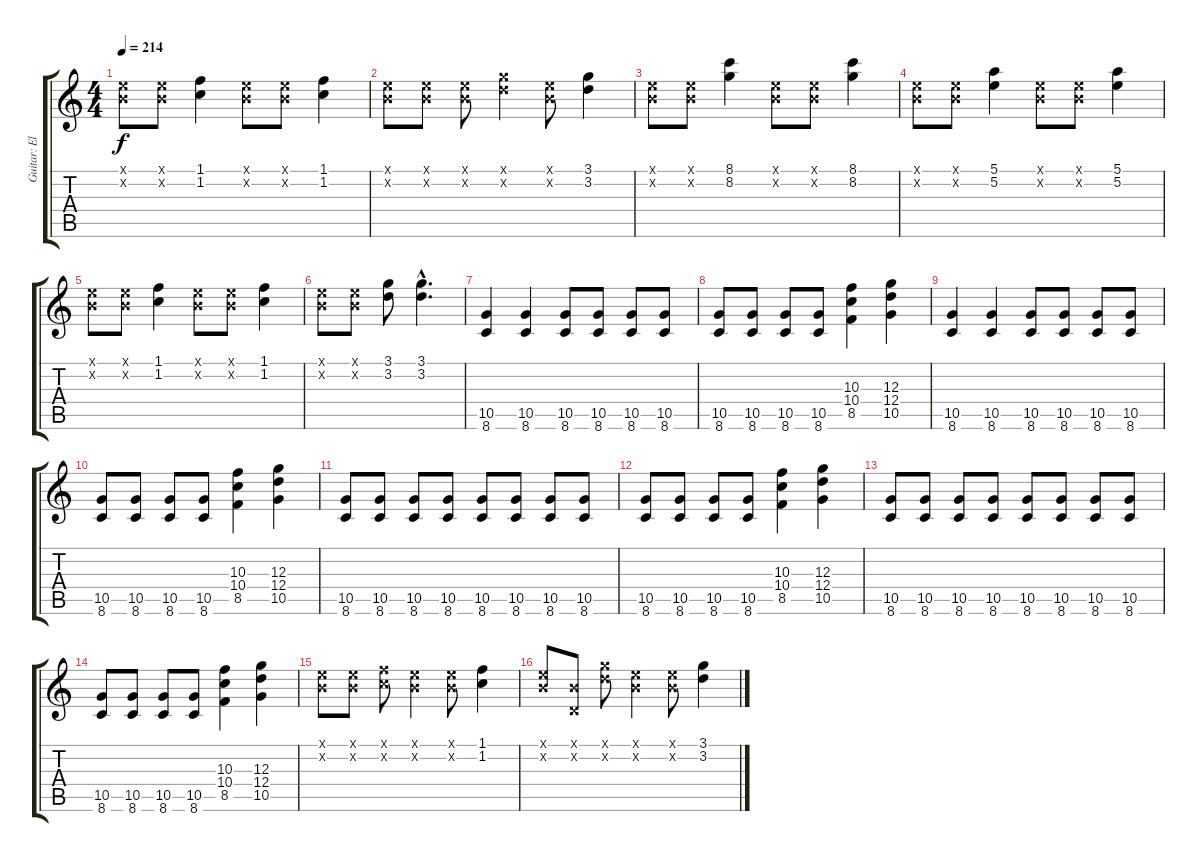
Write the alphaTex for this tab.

\track ("Guitar: El Hefe" "Guitar: El") {instrument distortionguitar}
\staff {score tabs}
\tuning (E4 B3 G3 D3 A2 E2) {hide}
\ts (4 4)
\tempo 214
\clef g2
\ks c
(0.1{x} 0.2{x}).8{dy f} (0.1{x} 0.2{x}).8 (1.1 1.2).4 (0.1{x} 0.2{x}).8 (0.1{x} 0.2{x}).8 (1.1 1.2).4 |
(0.1{x} 0.2{x}).8 (0.1{x} 0.2{x}).8 (0.1{x} 0.2{x}).8 (3.1{x} 3.2{x}).4 (0.1{x} 0.2{x}).8 (3.1 3.2).4 |
(0.1{x} 0.2{x}).8 (0.1{x} 0.2{x}).8 (8.1 8.2).4 (0.1{x} 0.2{x}).8 (0.1{x} 0.2{x}).8 (8.1 8.2).4 |
(0.1{x} 0.2{x}).8 (0.1{x} 0.2{x}).8 (5.1 5.2).4 (0.1{x} 0.2{x}).8 (0.1{x} 0.2{x}).8 (5.1 5.2).4 |
(0.1{x} 0.2{x}).8 (0.1{x} 0.2{x}).8 (1.1 1.2).4 (0.1{x} 0.2{x}).8 (0.1{x} 0.2{x}).8 (1.1 1.2).4 |
(0.1{x} 0.2{x}).8 (0.1{x} 0.2{x}).8 (3.1 3.2).8 (3.1{hac} 3.2{hac}).4{d} |
(10.5 8.6).4 (10.5 8.6).4 (10.5 8.6).8 (10.5 8.6).8 (10.5 8.6).8 (10.5 8.6).8 |
(10.5 8.6).8 (10.5 8.6).8 (10.5 8.6).8 (10.5 8.6).8 (10.3 10.4 8.5).4 (12.3 12.4 10.5).4 |
(10.5 8.6).4 (10.5 8.6).4 (10.5 8.6).8 (10.5 8.6).8 (10.5 8.6).8 (10.5 8.6).8 |
(10.5 8.6).8 (10.5 8.6).8 (10.5 8.6).8 (10.5 8.6).8 (10.3 10.4 8.5).4 (12.3 12.4 10.5).4 |
(10.5 8.6).8 (10.5 8.6).8 (10.5 8.6).8 (10.5 8.6).8 (10.5 8.6).8 (10.5 8.6).8 (10.5 8.6).8 (10.5 8.6).8 |
(10.5 8.6).8 (10.5 8.6).8 (10.5 8.6).8 (10.5 8.6).8 (10.3 10.4 8.5).4 (12.3 12.4 10.5).4 |
(10.5 8.6).8 (10.5 8.6).8 (10.5 8.6).8 (10.5 8.6).8 (10.5 8.6).8 (10.5 8.6).8 (10.5 8.6).8 (10.5 8.6).8 |
(10.5 8.6).8 (10.5 8.6).8 (10.5 8.6).8 (10.5 8.6).8 (10.3 10.4 8.5).4 (12.3 12.4 10.5).4 |
(0.1{x} 0.2{x}).8 (0.1{x} 0.2{x}).8 (1.1{x} 1.2{x}).8 (0.1{x} 0.2{x}).4 (0.1{x} 0.2{x}).8 (1.1 1.2).4 |
(0.1{x} 0.2{x}).8 (-14.1{x} 0.2{x}).8 (3.1{x} 3.2{x}).8 (0.1{x} 0.2{x}).4 (0.1{x} 0.2{x}).8 (3.1 3.2).4
